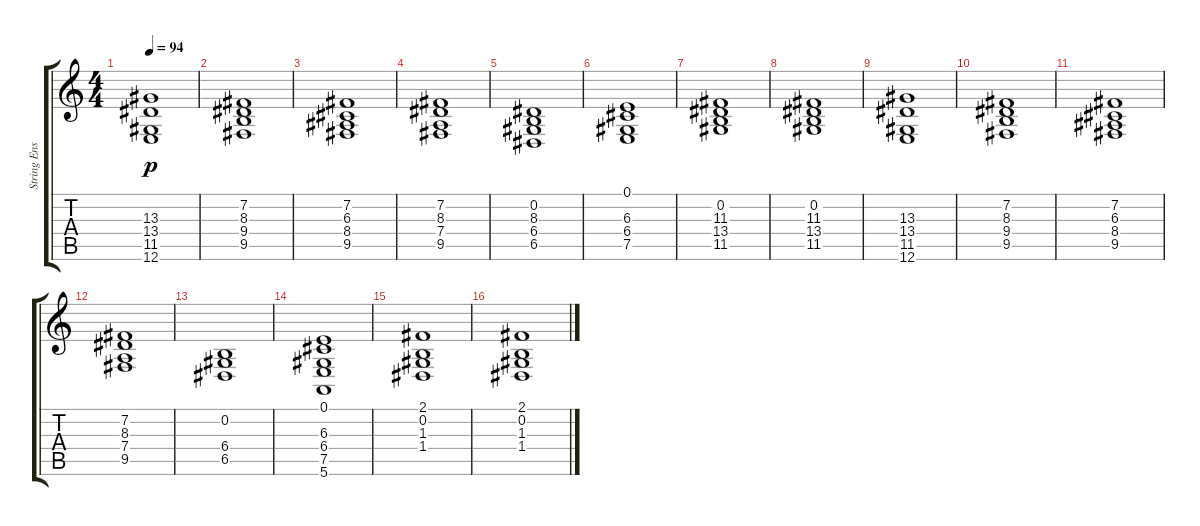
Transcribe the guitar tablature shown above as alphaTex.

\track ("String Ensemble V" "String Ens") {instrument stringensemble1}
\staff {score tabs}
\tuning (E4 B3 G3 D3 A2 E2) {hide}
\ts (4 4)
\tempo 94
\clef g2
\ks c
(13.3 13.4 11.5 12.6).1{dy p} |
(7.2 8.3 9.4 9.5).1 |
(7.2 6.3 8.4 9.5).1 |
(7.2 8.3 7.4 9.5).1 |
(0.2 8.3 6.4 6.5).1 |
(0.1 6.3 6.4 7.5).1 |
(0.2 11.3 13.4 11.5).1 |
(0.2 11.3 13.4 11.5).1 |
(13.3 13.4 11.5 12.6).1 |
(7.2 8.3 9.4 9.5).1 |
(7.2 6.3 8.4 9.5).1 |
(7.2 8.3 7.4 9.5).1 |
(0.2 6.4 6.5).1 |
(0.1 6.3 6.4 7.5 5.6).1 |
(2.1 0.2 1.3 1.4).1 |
(2.1 0.2 1.3 1.4).1
